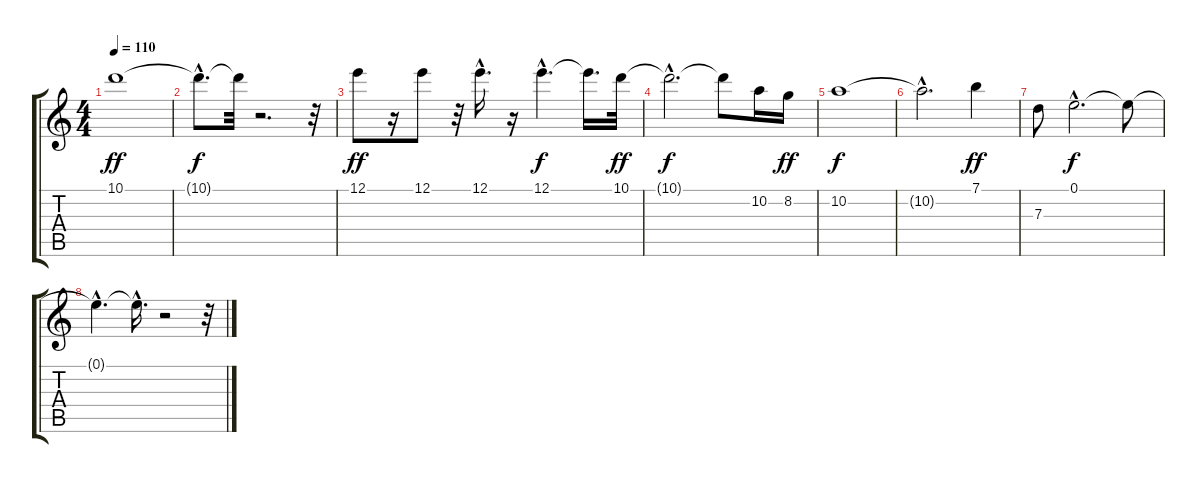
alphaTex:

\track "" {instrument overdrivenguitar}
\staff {score tabs}
\tuning (E4 B3 G3 D3 A2 E2) {hide}
\ts (4 4)
\tempo 110
\clef g2
\ks c
10.1.1{dy ff} |
10.1{hac t}.8{d dy f} 10.1{t}.32 r.2{d} r.32 |
12.1.8{dy ff} r.16 12.1.8 r.32 12.1{hac}.16{d} r.16 12.1{hac}.4{d dy f} 12.1{t}.16{d} 10.1.32{dy ff} |
10.1{hac t}.2{d dy f} 10.1{t}.8 10.2.16 8.2.16{dy ff} |
10.2.1{dy f} |
10.2{hac t}.2{d} 7.1.4{dy ff} |
7.3.8 0.1{hac}.2{d dy f} 0.1{t}.8 |
0.1{hac t}.4{d} 0.1{hac t}.16{d} r.2 r.32
